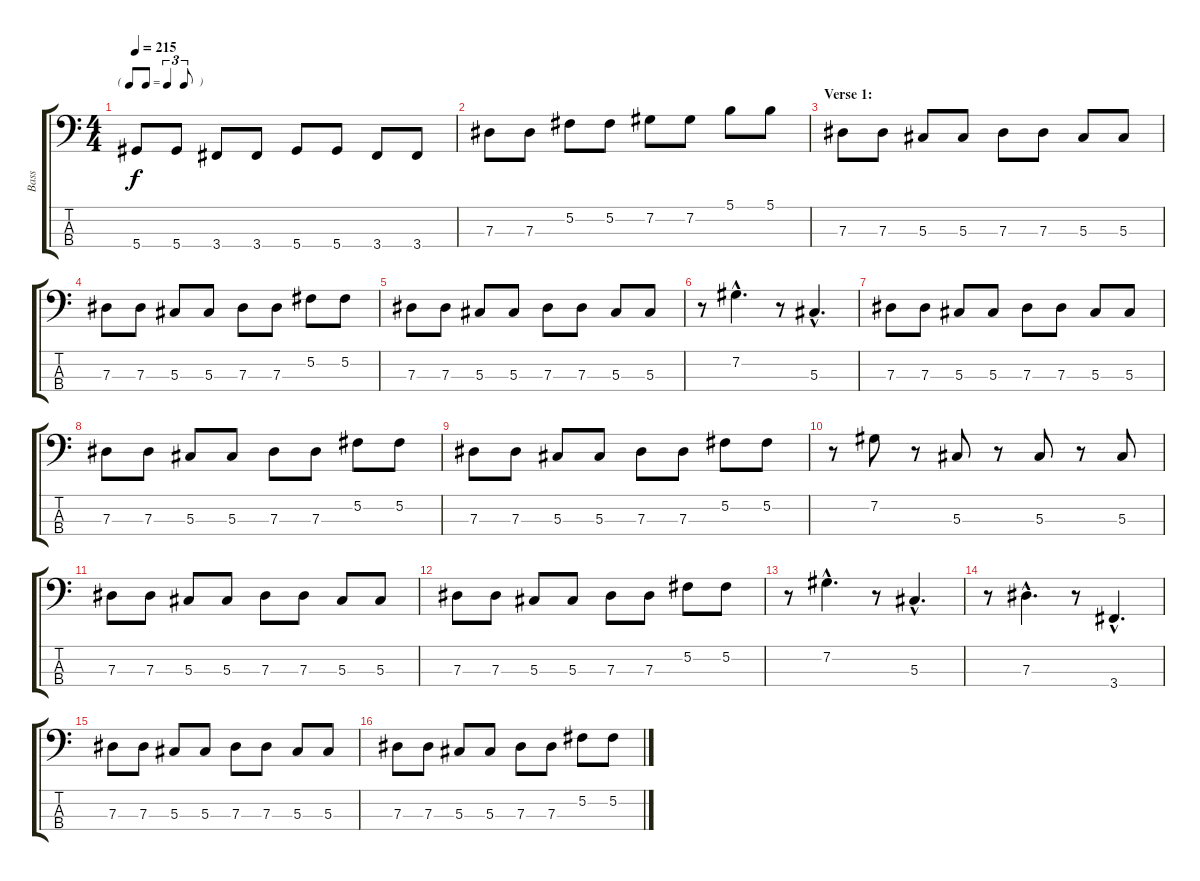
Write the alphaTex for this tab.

\track ("Bass" "Bass") {instrument slapbass2}
\staff {score tabs}
\tuning (Gb2 Db2 Ab1 Eb1) {hide}
\ts (4 4)
\tf triplet8th
\tempo 215
\clef f4
\ks c
5.4{t}.8{dy f} 5.4.8 3.4.8 3.4.8 5.4.8 5.4.8 3.4.8 3.4.8 |
7.3.8 7.3.8 5.2.8 5.2.8 7.2.8 7.2.8 5.1.8 5.1.8 |
\section ("" "Verse 1:")
7.3.8 7.3.8 5.3.8 5.3.8 7.3.8 7.3.8 5.3.8 5.3.8 |
7.3.8 7.3.8 5.3.8 5.3.8 7.3.8 7.3.8 5.2.8 5.2.8 |
7.3.8 7.3.8 5.3.8 5.3.8 7.3.8 7.3.8 5.3.8 5.3.8 |
r.8 7.2{hac}.4{d} r.8 5.3{hac}.4{d} |
7.3.8 7.3.8 5.3.8 5.3.8 7.3.8 7.3.8 5.3.8 5.3.8 |
7.3.8 7.3.8 5.3.8 5.3.8 7.3.8 7.3.8 5.2.8 5.2.8 |
7.3.8 7.3.8 5.3.8 5.3.8 7.3.8 7.3.8 5.2.8 5.2.8 |
r.8 7.2.8 r.8 5.3.8 r.8 5.3.8 r.8 5.3.8 |
7.3.8 7.3.8 5.3.8 5.3.8 7.3.8 7.3.8 5.3.8 5.3.8 |
7.3.8 7.3.8 5.3.8 5.3.8 7.3.8 7.3.8 5.2.8 5.2.8 |
r.8 7.2{hac}.4{d} r.8 5.3{hac}.4{d} |
r.8 7.3{hac}.4{d} r.8 3.4{hac}.4{d} |
7.3.8 7.3.8 5.3.8 5.3.8 7.3.8 7.3.8 5.3.8 5.3.8 |
7.3.8 7.3.8 5.3.8 5.3.8 7.3.8 7.3.8 5.2.8 5.2.8
